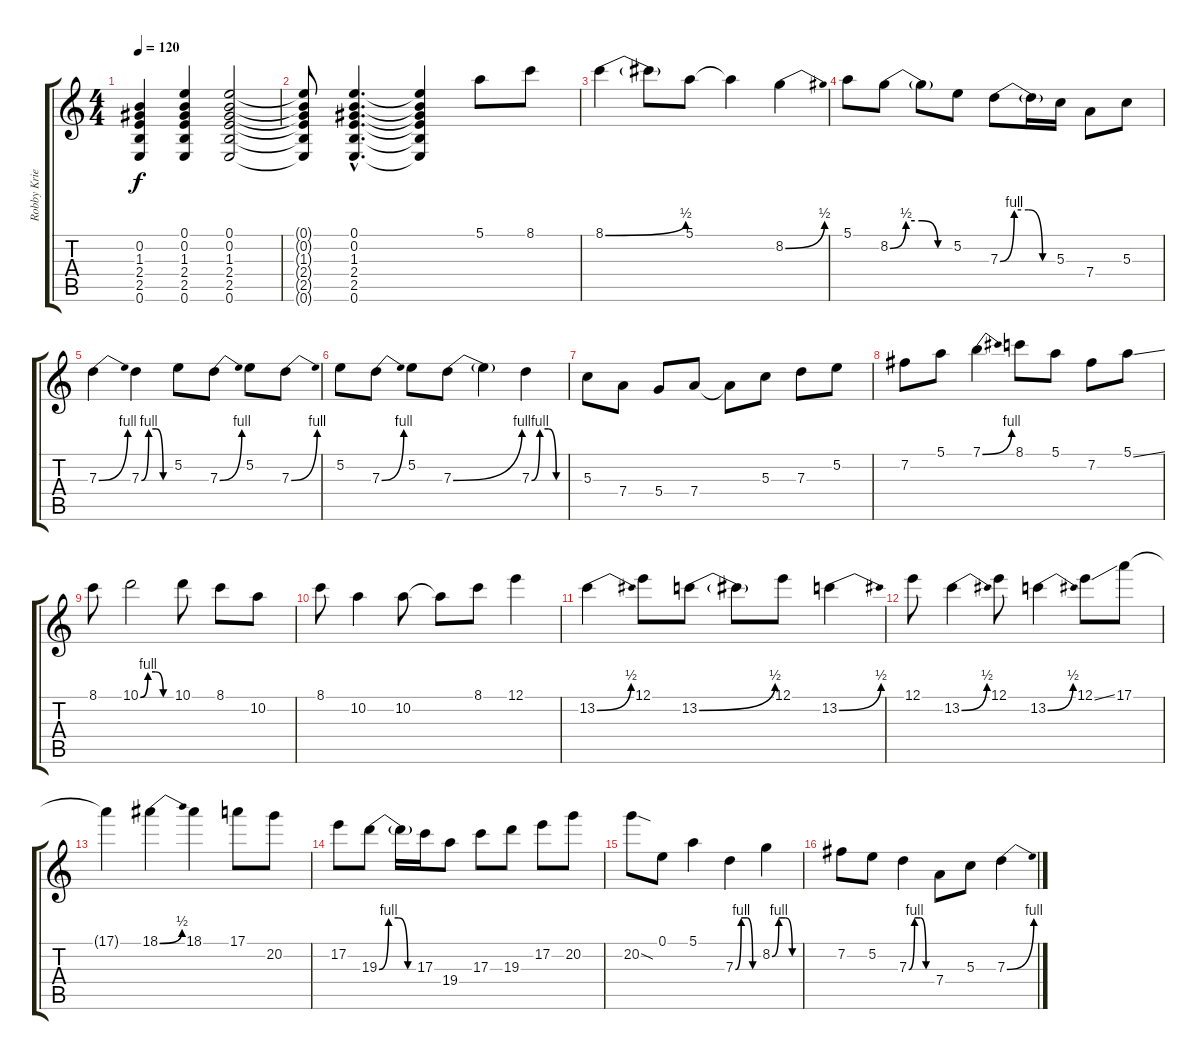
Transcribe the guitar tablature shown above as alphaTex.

\track ("Robby Krieger" "Robby Krie") {instrument electricguitarclean}
\staff {score tabs}
\tuning (E4 B3 G3 D3 A2 E2) {hide}
\ts (4 4)
\tempo 120
\clef g2
\ks c
(0.2 1.3 2.4 2.5 0.6).4{dy f} (0.1 0.2 1.3 2.4 2.5 0.6).4 (0.1 0.2 1.3 2.4 2.5 0.6).2 |
(0.1{t} 0.2{t} 1.3{t} 2.4{t} 2.5{t} 0.6{t}).8 (0.1{hac} 0.2{hac} 1.3{hac} 2.4{hac} 2.5{hac} 0.6{hac}).4{d} (0.1{t} 0.2{t} 1.3{t} 2.4{t} 2.5{t} 0.6{t}).4 5.1.8 8.1.8 |
8.1{be (bend 0 0 60 2)}.4 8.1{t}.8 5.1.8 5.1{t}.4 8.2{be (bend 0 0 60 2)}.4 |
5.1.8 8.2{be (custom 0 0 15 2 30 2 45 0 60 0)}.8 8.2{t}.8 5.2.8 7.3{be (custom 0 0 15 4 30 4 45 0 60 0)}.8 7.3{t}.16 5.3.16 7.4.8 5.3.8 |
7.3{be (bend 0 0 60 4)}.4 7.3{be (custom 0 0 15 4 30 4 45 0 60 0)}.4 5.2.8 7.3{be (bend 0 0 60 4)}.8 5.2.8 7.3{be (bend 0 0 60 4)}.8 |
5.2.8 7.3{be (bend 0 0 60 4)}.8 5.2.8 7.3{be (bend 0 0 60 4)}.8 7.3{t}.4 7.3{be (custom 0 0 15 4 30 4 45 0 60 0)}.4 |
5.3.8 7.4.8 5.4.8 7.4.8 7.4{t}.8 5.3.8 7.3.8 5.2.8 |
7.2.8 5.1.8 7.1{be (bend 0 0 60 4)}.4 8.1.8 5.1.8 7.2.8 5.1{ss}.8 |
8.1.8 10.1{be (custom 0 0 15 4 30 4 45 0 60 0)}.2 10.1.8 8.1.8 10.2.8 |
8.1.8 10.2.4 10.2.8 10.2{t}.8 8.1.8 12.1.4 |
13.2{be (bend 0 0 60 2)}.4 12.1.8 13.2{be (bend 0 0 60 2)}.8 13.2{t}.8 12.1.8 13.2{be (bend 0 0 60 2)}.4 |
12.1.8 13.2{be (bend 0 0 60 2)}.4 12.1.8 13.2{be (bend 0 0 60 2)}.4 12.1{ss}.8 17.1.8 |
17.1{t}.4 18.1{be (bend 0 0 60 2)}.4 18.1.4 17.1.8 20.2.8 |
17.2.8 19.3{be (custom 0 0 15 4 30 4 45 0 60 0)}.8 19.3{t}.16 17.3.16 19.4.8 17.3.8 19.3.8 17.2.8 20.2.8 |
20.2{sod}.8 0.1.8 5.1.4 7.3{be (custom 0 0 15 4 30 4 45 0 60 0)}.4 8.2{be (custom 0 0 15 4 30 4 45 0 60 0)}.4 |
7.2.8 5.2.8 7.3{be (custom 0 0 15 4 30 4 45 0 60 0)}.4 7.4.8 5.3.8 7.3{be (bend 0 0 60 4)}.4
